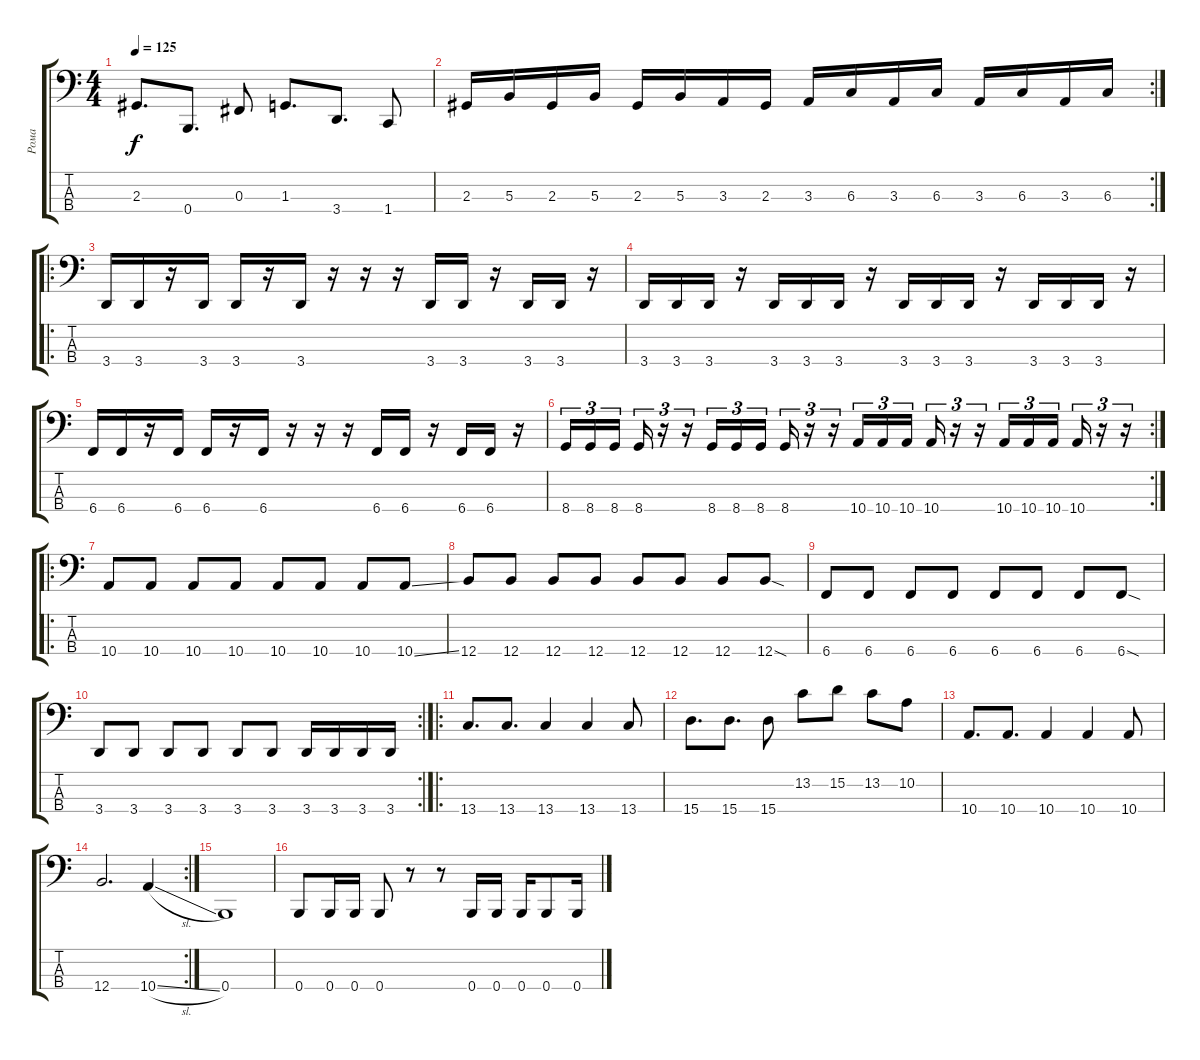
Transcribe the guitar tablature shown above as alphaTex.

\track ("Рома" "Рома") {instrument electricbasspick}
\staff {score tabs}
\tuning (E2 B1 Gb1 B0) {hide}
\ts (4 4)
\tempo 125
\clef f4
\ks c
2.3.8{d dy f} 0.4.8{d} 0.3.8 1.3.8{d} 3.4.8{d} 1.4.8 |
\rc 2
2.3.16 5.3.16 2.3.16 5.3.16 2.3.16 5.3.16 3.3.16 2.3.16 3.3.16 6.3.16 3.3.16 6.3.16 3.3.16 6.3.16 3.3.16 6.3.16 |
\ro
3.4.16 3.4.16 r.16 3.4.16 3.4.16 r.16 3.4.16 r.16 r.16 r.16 3.4.16 3.4.16 r.16 3.4.16 3.4.16 r.16 |
3.4.16 3.4.16 3.4.16 r.16 3.4.16 3.4.16 3.4.16 r.16 3.4.16 3.4.16 3.4.16 r.16 3.4.16 3.4.16 3.4.16 r.16 |
6.4.16 6.4.16 r.16 6.4.16 6.4.16 r.16 6.4.16 r.16 r.16 r.16 6.4.16 6.4.16 r.16 6.4.16 6.4.16 r.16 |
\rc 2
8.4.16{tu (3 2)} 8.4.16{tu (3 2)} 8.4.16{tu (3 2) beam splitsecondary} 8.4.16{tu (3 2)} r.16{tu (3 2)} r.16{tu (3 2)} 8.4.16{tu (3 2)} 8.4.16{tu (3 2)} 8.4.16{tu (3 2) beam splitsecondary} 8.4.16{tu (3 2)} r.16{tu (3 2)} r.16{tu (3 2)} 10.4.16{tu (3 2)} 10.4.16{tu (3 2)} 10.4.16{tu (3 2) beam splitsecondary} 10.4.16{tu (3 2)} r.16{tu (3 2)} r.16{tu (3 2)} 10.4.16{tu (3 2)} 10.4.16{tu (3 2)} 10.4.16{tu (3 2) beam splitsecondary} 10.4.16{tu (3 2)} r.16{tu (3 2)} r.16{tu (3 2)} |
\ro
10.4.8 10.4.8 10.4.8 10.4.8 10.4.8 10.4.8 10.4.8 10.4{ss}.8 |
12.4.8 12.4.8 12.4.8 12.4.8 12.4.8 12.4.8 12.4.8 12.4{sod}.8 |
6.4.8 6.4.8 6.4.8 6.4.8 6.4.8 6.4.8 6.4.8 6.4{sod}.8 |
\rc 2
3.4.8 3.4.8 3.4.8 3.4.8 3.4.8 3.4.8 3.4.16 3.4.16 3.4.16 3.4.16 |
\ro
13.4.8{d} 13.4.8{d} 13.4.4 13.4.4 13.4.8 |
15.4.8{d} 15.4.8{d} 15.4.8 13.2.8 15.2.8 13.2.8 10.2.8 |
10.4.8{d} 10.4.8{d} 10.4.4 10.4.4 10.4.8 |
\rc 2
12.4.2{d} 10.4{sl}.4 |
0.4.1 |
0.4.8 0.4.16 0.4.16 0.4.8 r.8 r.8 0.4.16 0.4.16 0.4.16 0.4.8 0.4.16
